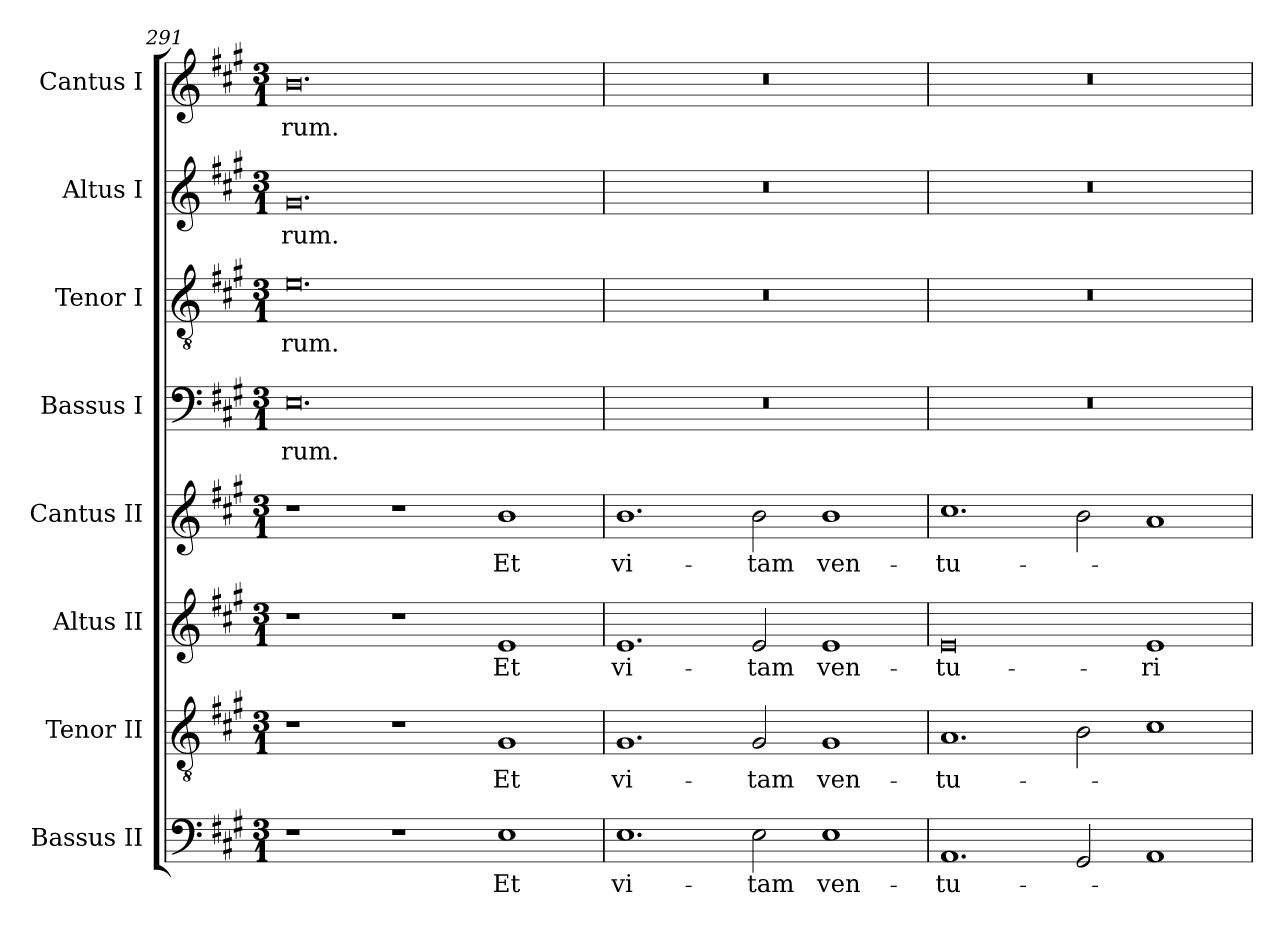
**kern	**text	**kern	**text	**kern	**text	**kern	**text	**kern	**text	**kern	**text	**kern	**text	**kern	**text
*part8	*part8	*part7	*part7	*part6	*part6	*part5	*part5	*part4	*part4	*part3	*part3	*part2	*part2	*part1	*part1
*staff8	*staff8	*staff7	*staff7	*staff6	*staff6	*staff5	*staff5	*staff4	*staff4	*staff3	*staff3	*staff2	*staff2	*staff1	*staff1
*I"Bassus II	*	*I"Tenor II	*	*I"Altus II	*	*I"Cantus II	*	*I"Bassus I	*	*I"Tenor I	*	*I"Altus I	*	*I"Cantus I	*
*I'B II	*	*I'T II	*	*I'A II	*	*I'C II	*	*I'B I	*	*I'T I	*	*I'A I	*	*I'C I	*
*clefF4	*	*clefGv2	*	*clefG2	*	*clefG2	*	*clefF4	*	*clefGv2	*	*clefG2	*	*clefG2	*
*k[f#c#g#]	*	*k[f#c#g#]	*	*k[f#c#g#]	*	*k[f#c#g#]	*	*k[f#c#g#]	*	*k[f#c#g#]	*	*k[f#c#g#]	*	*k[f#c#g#]	*
*A:	*	*A:	*	*A:	*	*A:	*	*A:	*	*A:	*	*A:	*	*A:	*
*M3/1	*	*M3/1	*	*M3/1	*	*M3/1	*	*M3/1	*	*M3/1	*	*M3/1	*	*M3/1	*
=291	=291	=291	=291	=291	=291	=291	=291	=291	=291	=291	=291	=291	=291	=291	=291
1r	.	1r	.	1r	.	1r	.	0.E	-rum.	0.e	-rum.	0.g#	-rum.	0.b	-rum.
1r	.	1r	.	1r	.	1r	.	.	.	.	.	.	.	.	.
1E	Et	1G#	Et	1e	Et	1b	Et	.	.	.	.	.	.	.	.
=292	=292	=292	=292	=292	=292	=292	=292	=292	=292	=292	=292	=292	=292	=292	=292
1.E	vi-	1.G#	vi-	1.e	vi-	1.b	vi-	0.r	.	0.r	.	0.r	.	0.r	.
2E\	-tam	2G#/	-tam	2e/	-tam	2b\	-tam	.	.	.	.	.	.	.	.
1E	ven-	1G#	ven-	1e	ven-	1b	ven-	.	.	.	.	.	.	.	.
=293	=293	=293	=293	=293	=293	=293	=293	=293	=293	=293	=293	=293	=293	=293	=293
1.AA	-tu-	1.A	-tu-	0e	-tu-	1.cc#	-tu-	0.r	.	0.r	.	0.r	.	0.r	.
2GG#/	.	2B\	.	.	.	2b\	.	.	.	.	.	.	.	.	.
1AA	.	1c#	.	1e	-ri	1a	.	.	.	.	.	.	.	.	.
=	=	=	=	=	=	=	=	=	=	=	=	=	=	=	=
*-	*-	*-	*-	*-	*-	*-	*-	*-	*-	*-	*-	*-	*-	*-	*-
